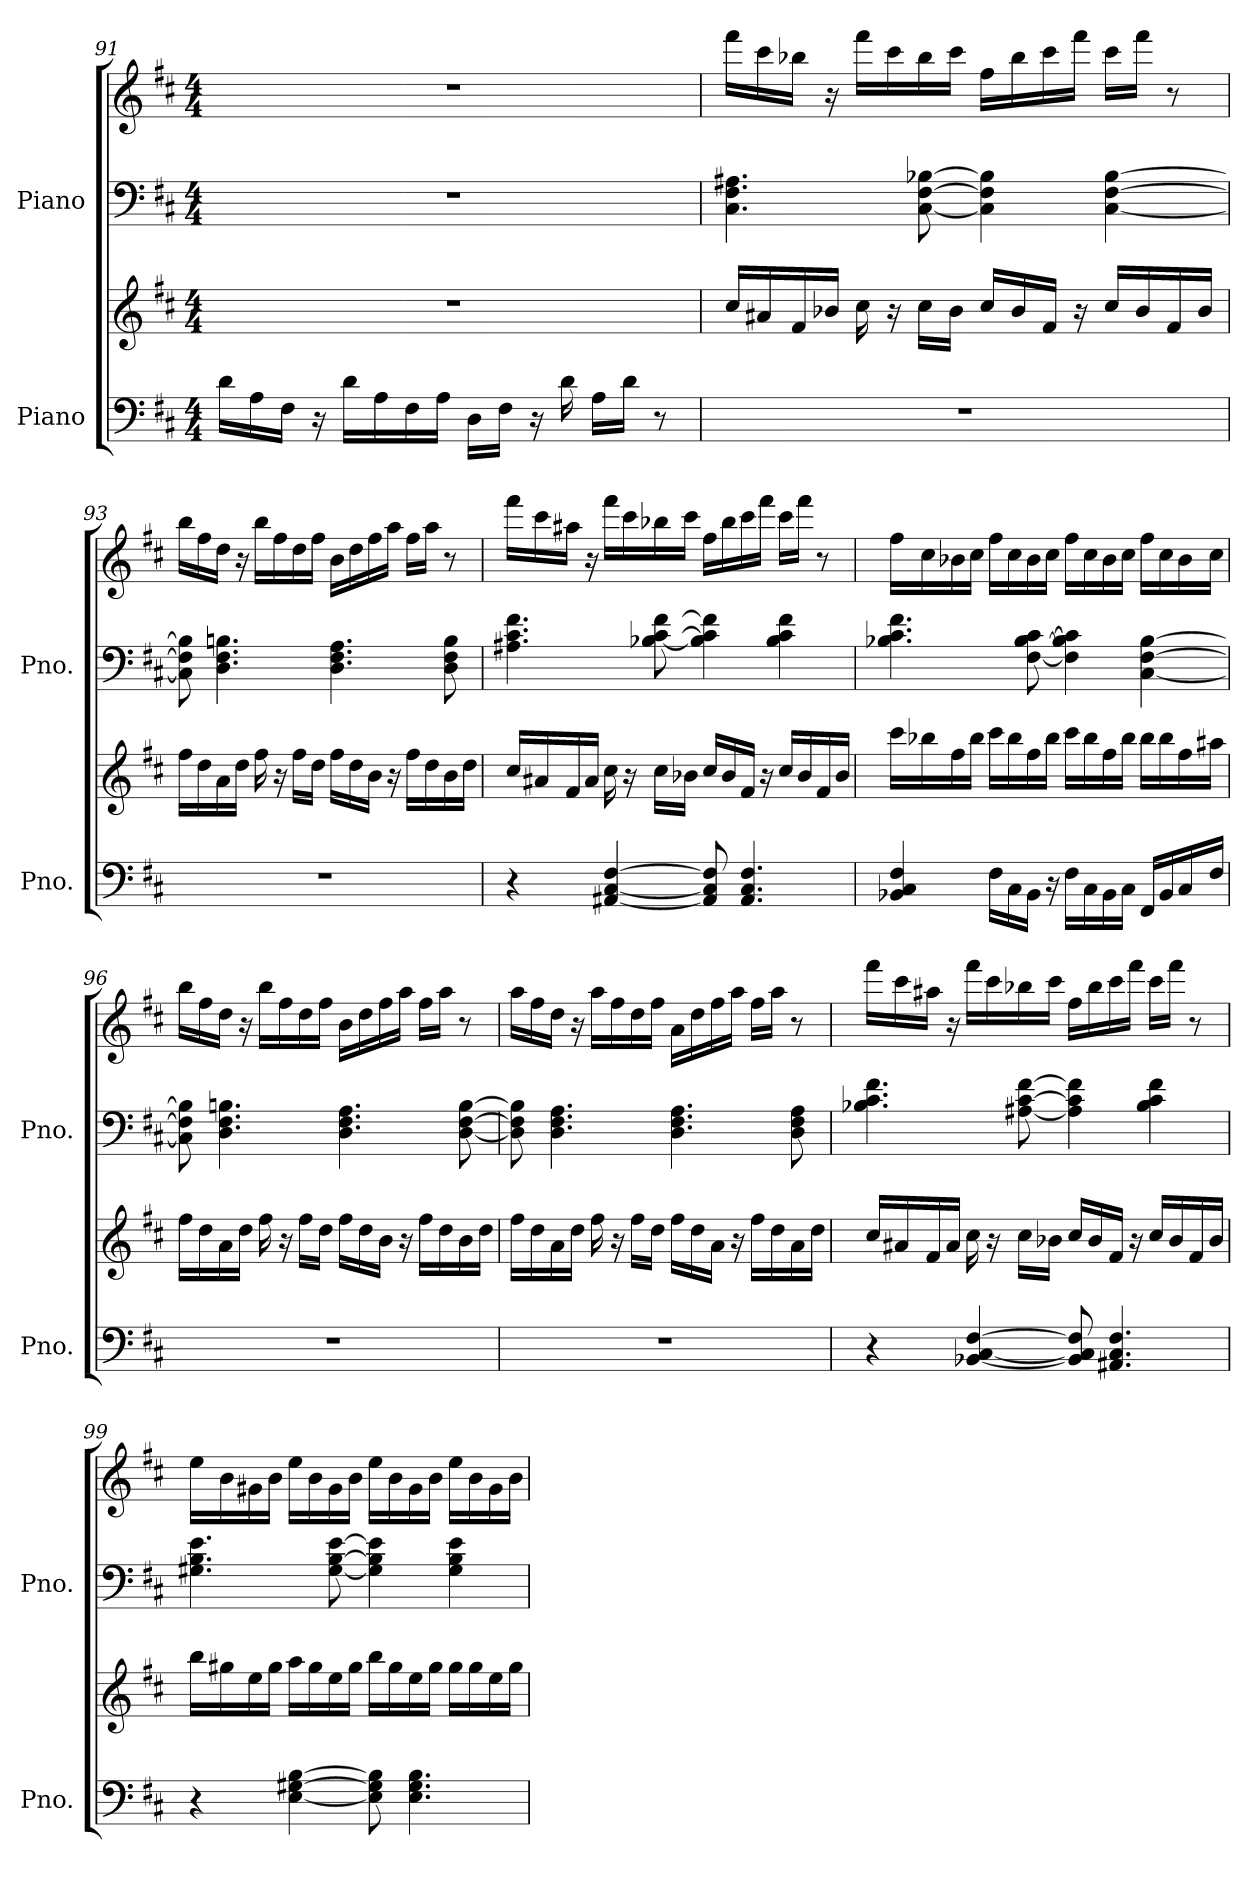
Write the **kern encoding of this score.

**kern	**kern	**kern	**kern
*part2	*part2	*part1	*part1
*staff4	*staff3	*staff2	*staff1
*I"Piano	*	*I"Piano	*
*I'Pno.	*	*I'Pno.	*
*clefF4	*clefG2	*clefF4	*clefG2
*k[f#c#]	*k[f#c#]	*k[f#c#]	*k[f#c#]
*M4/4	*M4/4	*M4/4	*M4/4
=91	=91	=91	=91
16d\LL	1r	1r	1r
16A\	.	.	.
16F#\JJ	.	.	.
16r	.	.	.
16d\LL	.	.	.
16A\	.	.	.
16F#\	.	.	.
16A\JJ	.	.	.
16D\LL	.	.	.
16F#\JJ	.	.	.
16r	.	.	.
16d\	.	.	.
16A\LL	.	.	.
16d\JJ	.	.	.
8r	.	.	.
!!LO:LB:g=z
=92	=92	=92	=92
1r	16cc#/LL	4.C#\ 4.F#\ 4.A#X\	16fff#\LL
.	16a#X/	.	16ccc#\
.	16f#/	.	16bb-X\JJ
.	16b-X/JJ	.	16r
.	16cc#\	.	16fff#\LL
.	16r	.	16ccc#\
.	16cc#\LL	[8C#\ [8F#\ [8B-X\	16bb-\
.	16b-\JJ	.	16ccc#\JJ
.	16cc#/LL	4C#\] 4F#\] 4B-\]	16ff#\LL
.	16b-/	.	16bb-\
.	16f#/JJ	.	16ccc#\
.	16r	.	16fff#\JJ
.	16cc#/LL	[4C#\ [4F#\ [4B-\	16ccc#\LL
.	16b-/	.	16fff#\JJ
.	16f#/	.	8r
.	16b-/JJ	.	.
=93	=93	=93	=93
1r	16ff#\LL	8C#\] 8F#\] 8B-\]	16bb\LL
.	16dd\	.	16ff#\
.	16a\	4.D\ 4.F#\ 4.Bn\	16dd\JJ
.	16dd\JJ	.	16r
.	16ff#\	.	16bb\LL
.	16r	.	16ff#\
.	16ff#\LL	.	16dd\
.	16dd\JJ	.	16ff#\JJ
.	16ff#\LL	4.D\ 4.F#\ 4.A\	16b\LL
.	16dd\	.	16dd\
.	16b\JJ	.	16ff#\
.	16r	.	16aa\JJ
.	16ff#\LL	.	16ff#\LL
.	16dd\	.	16aa\JJ
.	16b\	8D\ 8F#\ 8B\	8r
.	16dd\JJ	.	.
!!LO:LB:g=z
=94	=94	=94	=94
4r	16cc#/LL	4.A#X\ 4.c#\ 4.f#\	16fff#\LL
.	16a#X/	.	16ccc#\
.	16f#/	.	16aa#X\JJ
.	16a#/JJ	.	16r
[4AA#X/ [4C#/ [4F#/	16cc#\	.	16fff#\LL
.	16r	.	16ccc#\
.	16cc#\LL	[8B-X\ [8c#\ [8f#\	16bb-X\
.	16b-X\JJ	.	16ccc#\JJ
8AA#/] 8C#/] 8F#/]	16cc#/LL	4B-\] 4c#\] 4f#\]	16ff#\LL
.	16b-/	.	16bb-\
4.AA#/ 4.C#/ 4.F#/	16f#/JJ	.	16ccc#\
.	16r	.	16fff#\JJ
.	16cc#/LL	4B-\ 4c#\ 4f#\	16ccc#\LL
.	16b-/	.	16fff#\JJ
.	16f#/	.	8r
.	16b-/JJ	.	.
=95	=95	=95	=95
4BB-X/ 4C#/ 4F#/	16ccc#\LL	4.B-X\ 4.c#\ 4.f#\	16ff#\LL
.	16bb-X\	.	16cc#\
.	16ff#\	.	16b-X\
.	16bb-\JJ	.	16cc#\JJ
16F#\LL	16ccc#\LL	.	16ff#\LL
16C#\	16bb-\	.	16cc#\
16BB-\JJ	16ff#\	[8F#\ [8B-\ [8c#\	16b-\
16r	16bb-\JJ	.	16cc#\JJ
16F#\LL	16ccc#\LL	4F#\] 4B-\] 4c#\]	16ff#\LL
16C#\	16bb-\	.	16cc#\
16BB-\	16ff#\	.	16b-\
16C#\JJ	16bb-\JJ	.	16cc#\JJ
16FF#/LL	16bb-\LL	[4C#\ [4F#\ [4B-\	16ff#\LL
16BB-/	16bb-\	.	16cc#\
16C#/	16ff#\	.	16b-\
16F#/JJ	16aa#X\JJ	.	16cc#\JJ
!!LO:PB:g=z
=96	=96	=96	=96
1r	16ff#\LL	8C#\] 8F#\] 8B-\]	16bb\LL
.	16dd\	.	16ff#\
.	16a\	4.D\ 4.F#\ 4.Bn\	16dd\JJ
.	16dd\JJ	.	16r
.	16ff#\	.	16bb\LL
.	16r	.	16ff#\
.	16ff#\LL	.	16dd\
.	16dd\JJ	.	16ff#\JJ
.	16ff#\LL	4.D\ 4.F#\ 4.A\	16b\LL
.	16dd\	.	16dd\
.	16b\JJ	.	16ff#\
.	16r	.	16aa\JJ
.	16ff#\LL	.	16ff#\LL
.	16dd\	.	16aa\JJ
.	16b\	[8D\ [8F#\ [8B\	8r
.	16dd\JJ	.	.
=97	=97	=97	=97
1r	16ff#\LL	8D\] 8F#\] 8B\]	16aa\LL
.	16dd\	.	16ff#\
.	16a\	4.D\ 4.F#\ 4.A\	16dd\JJ
.	16dd\JJ	.	16r
.	16ff#\	.	16aa\LL
.	16r	.	16ff#\
.	16ff#\LL	.	16dd\
.	16dd\JJ	.	16ff#\JJ
.	16ff#\LL	4.D\ 4.F#\ 4.A\	16a\LL
.	16dd\	.	16dd\
.	16a\JJ	.	16ff#\
.	16r	.	16aa\JJ
.	16ff#\LL	.	16ff#\LL
.	16dd\	.	16aa\JJ
.	16a\	8D\ 8F#\ 8A\	8r
.	16dd\JJ	.	.
!!LO:LB:g=z
=98	=98	=98	=98
4r	16cc#/LL	4.B-X\ 4.c#\ 4.f#\	16fff#\LL
.	16a#X/	.	16ccc#\
.	16f#/	.	16aa#X\JJ
.	16a#/JJ	.	16r
[4BB-X/ [4C#/ [4F#/	16cc#\	.	16fff#\LL
.	16r	.	16ccc#\
.	16cc#\LL	[8A#X\ [8c#\ [8f#\	16bb-X\
.	16b-X\JJ	.	16ccc#\JJ
8BB-/] 8C#/] 8F#/]	16cc#/LL	4A#\] 4c#\] 4f#\]	16ff#\LL
.	16b-/	.	16bb-\
4.AA#X/ 4.C#/ 4.F#/	16f#/JJ	.	16ccc#\
.	16r	.	16fff#\JJ
.	16cc#/LL	4B-\ 4c#\ 4f#\	16ccc#\LL
.	16b-/	.	16fff#\JJ
.	16f#/	.	8r
.	16b-/JJ	.	.
=99	=99	=99	=99
4r	16bb\LL	4.G#X\ 4.B\ 4.e\	16ee\LL
.	16gg#X\	.	16b\
.	16ee\	.	16g#X\
.	16gg#\JJ	.	16b\JJ
[4E\ [4G#X\ [4B\	16aa\LL	.	16ee\LL
.	16gg#\	.	16b\
.	16ee\	[8G#\ [8B\ [8e\	16g#\
.	16gg#\JJ	.	16b\JJ
8E\] 8G#\] 8B\]	16bb\LL	4G#\] 4B\] 4e\]	16ee\LL
.	16gg#\	.	16b\
4.E\ 4.G#\ 4.B\	16ee\	.	16g#\
.	16gg#\JJ	.	16b\JJ
.	16gg#\LL	4G#\ 4B\ 4e\	16ee\LL
.	16gg#\	.	16b\
.	16ee\	.	16g#\
.	16gg#\JJ	.	16b\JJ
=	=	=	=
*-	*-	*-	*-
